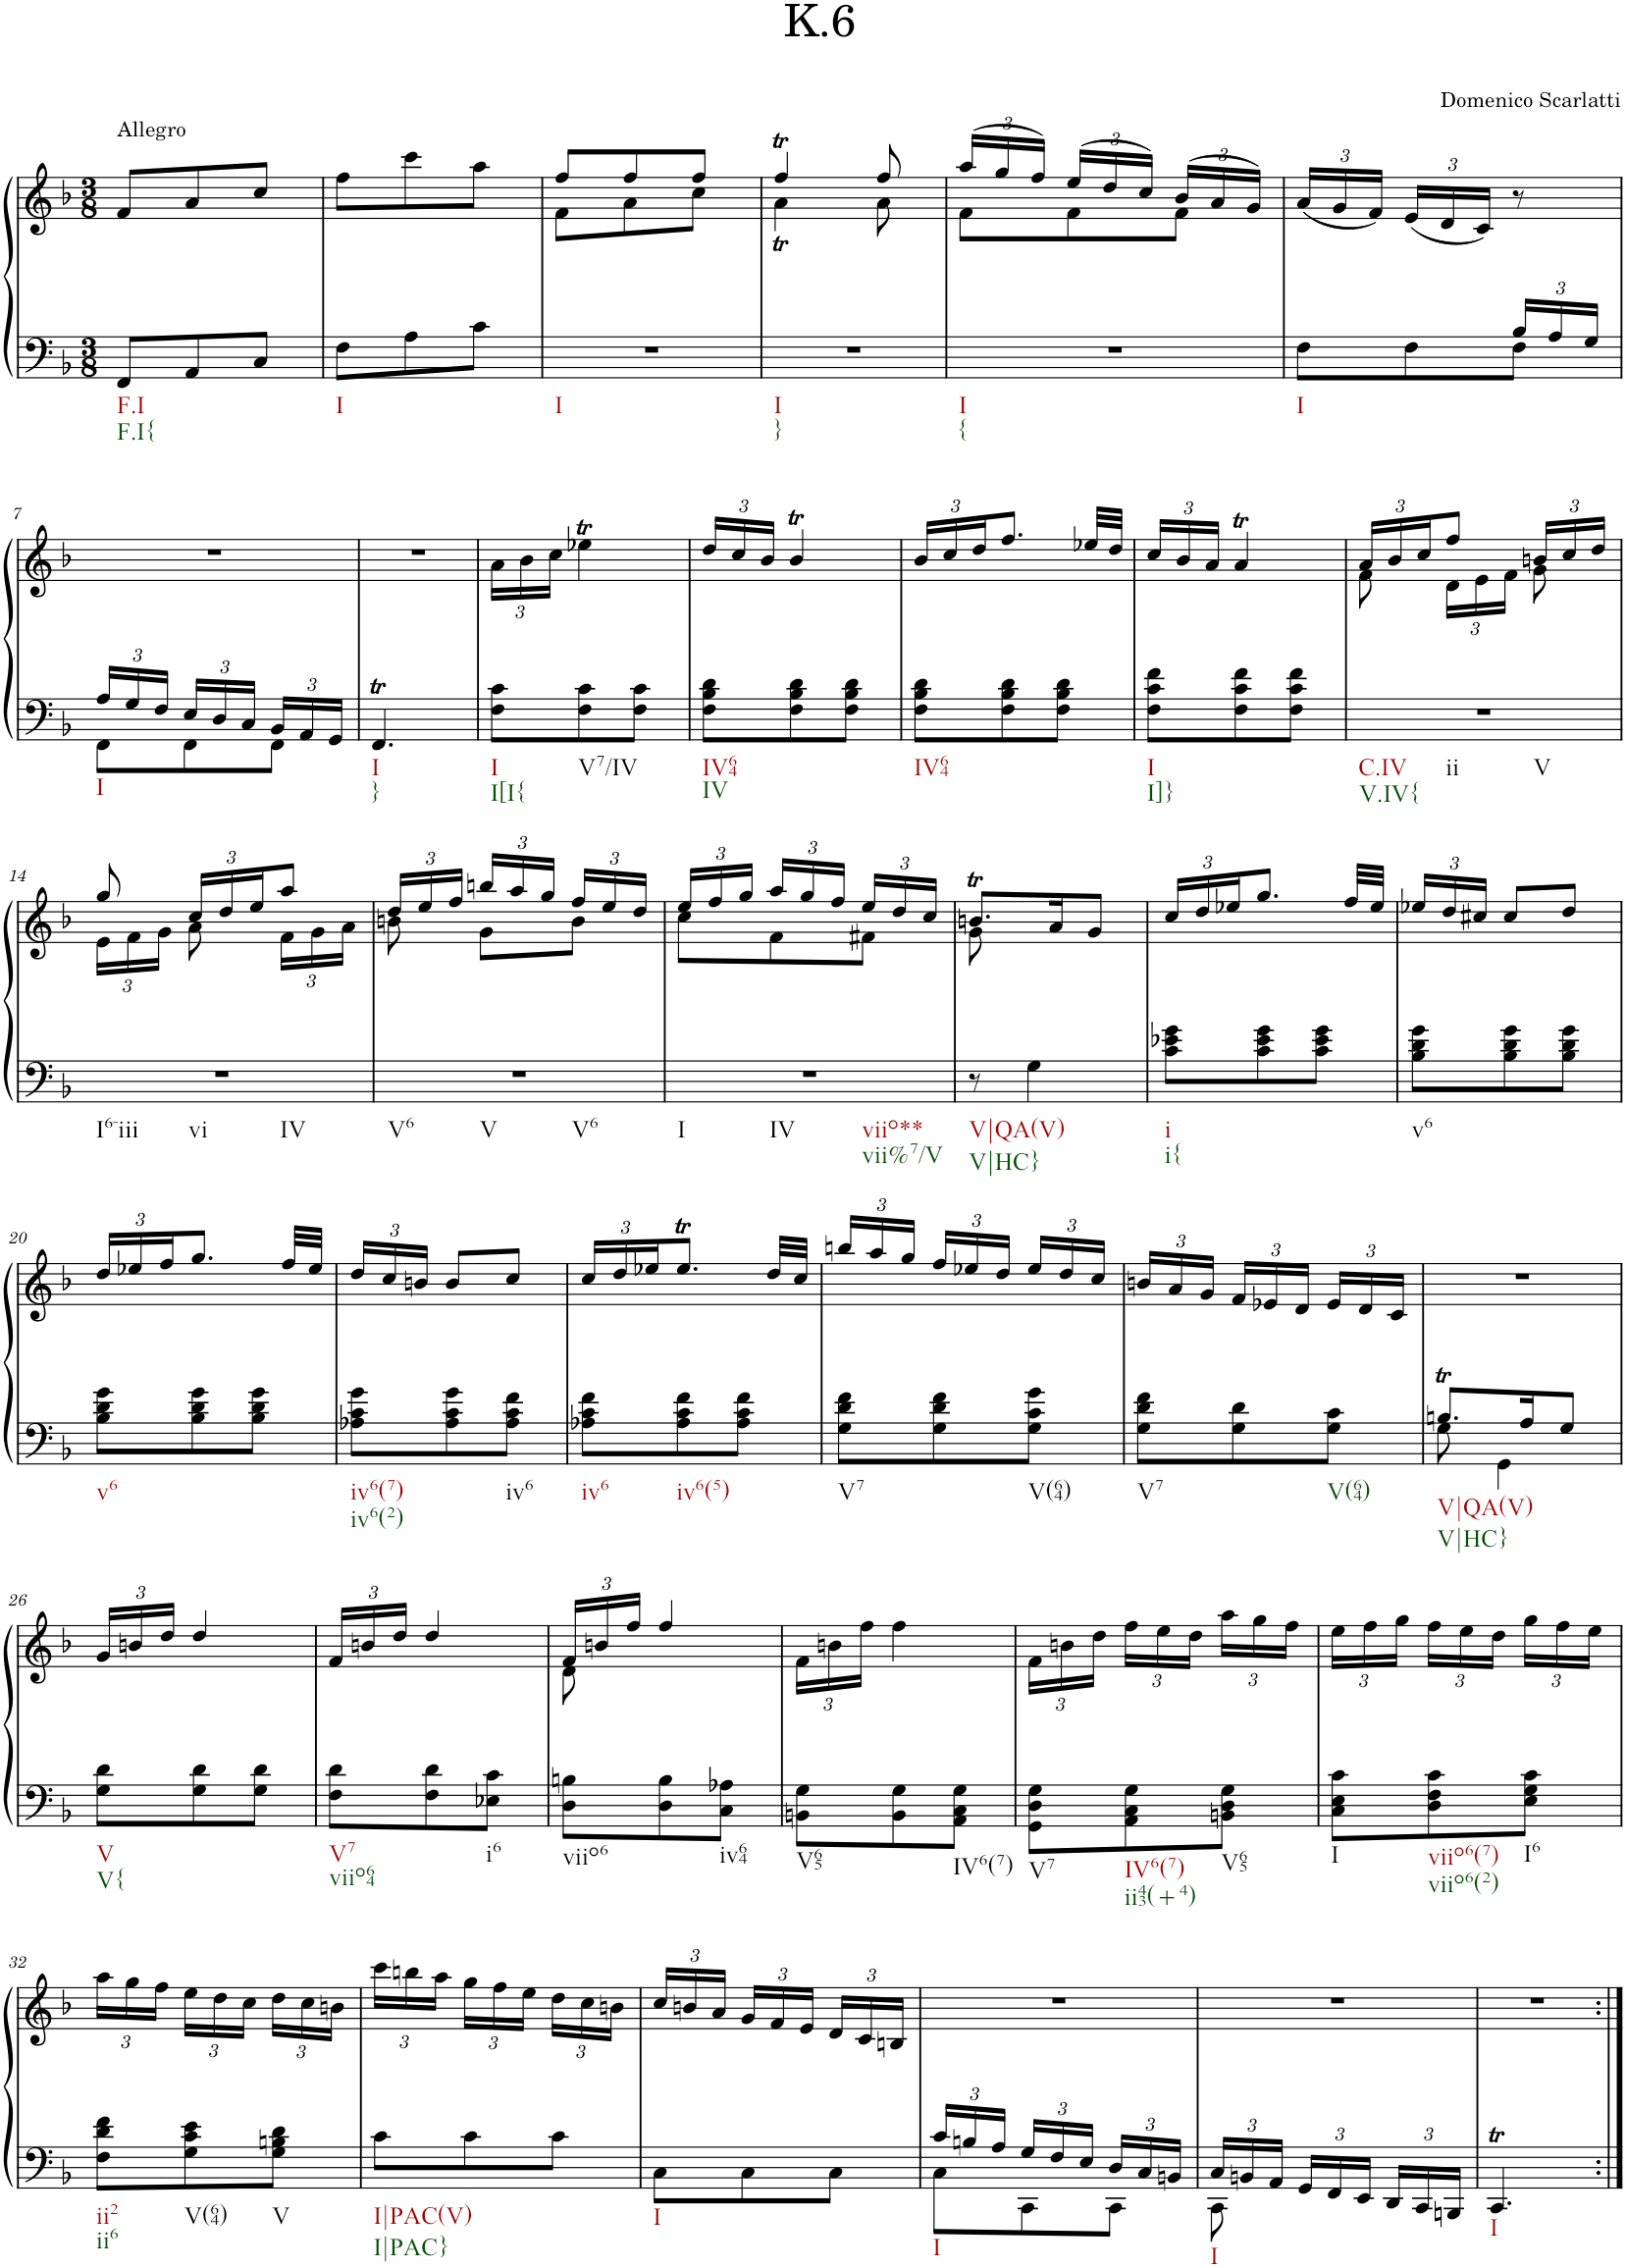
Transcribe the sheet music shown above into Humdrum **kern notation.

**kern	**kern
*part1	*part1
*staff2	*staff1
*I"Piano	*
*I'Pno.	*
*clefF4	*clefG2
*k[b-]	*k[b-]
*M3/8	*M3/8
=1	=1
!	!LO:TX:a:t=Allegro
!LO:TX:b:t=F.I	!
!LO:TX:b:t=F.I{	!
8FF/L	8f/L
8AA/	8a/
8C/J	8cc/J
=2	=2
!LO:TX:b:t=I	!
8F\L	8ff\L
8A\	8ccc\
8c\J	8aa\J
=3	=3
*	*^
!LO:TX:b:t=I	!	!
4.r	8ff/L	8f\L
.	8ff/	8a\
.	8ff/J	8cc\J
=4	=4	=4
!LO:TX:b:t=I	!	!
!LO:TX:b:t=}	!	!
4.r	4ffT/	4at\
.	8ff/	8a\
=5	=5	=5
*	*Xbrackettup	*
!LO:TX:b:t=I	!	!
!LO:TX:b:t={	!	!
4.r	(24aa/LL	8f\L
.	24gg/	.
.	24ff/JJ)	.
.	(24ee/LL	8f\
.	24dd/	.
.	24cc/JJ)	.
.	(24b-/LL	8f\J
.	24a/	.
.	24g/JJ)	.
*	*v	*v
=6	=6
*^	*
!LO:TX:b:t=I	!	!
4ryy	8F\L	(24a/LL
.	.	24g/
.	.	24f/JJ)
.	8F\	(24e/LL
.	.	24d/
.	.	24c/JJ)
*Xbrackettup	*	*
24B-/LL	8F\J	8r
24A/	.	.
24G/JJ	.	.
!!LO:LB:g=z
=7	=7	=7
!LO:TX:b:t=I	!	!
24A/LL	8FF\L	4.r
24G/	.	.
24F/JJ	.	.
24E/LL	8FF\	.
24D/	.	.
24C/JJ	.	.
24BB-/LL	8FF\J	.
24AA/	.	.
24GG/JJ	.	.
*v	*v	*
=8	=8
!LO:TX:b:t=I	!
!LO:TX:b:t=}	!
4.FFT/	4.r
=9	=9
!LO:TX:b:t=I	!
!LO:TX:b:t=I[I{	!
8F\ 8c\L	24a\LL
.	24b-\
.	24cc\JJ
!LO:TX:b:t=V7/IV	!
8F\ 8c\	4ee-XT\
8F\ 8c\J	.
=10	=10
!LO:TX:b:t=IV64	!
!LO:TX:b:t=IV	!
8F\ 8B-\ 8d\L	24dd/LL
.	24cc/
.	24b-/JJ
8F\ 8B-\ 8d\	4b-T/
8F\ 8B-\ 8d\J	.
=11	=11
!LO:TX:b:t=IV64	!
8F\ 8B-\ 8d\L	24b-/LL
.	24cc/
.	24dd/J
8F\ 8B-\ 8d\	8.ff/J
8F\ 8B-\ 8d\J	.
.	32ee-X/LLL
.	32dd/JJJ
=12	=12
!LO:TX:b:t=I	!
!LO:TX:b:t=I]}	!
8F\ 8c\ 8f\L	24cc/LL
.	24b-/
.	24a/JJ
8F\ 8c\ 8f\	4at/
8F\ 8c\ 8f\J	.
=13	=13
*	*^
!LO:TX:b:t=C.IV	!	!
!LO:TX:b:t=V.IV{	!	!
!LO:TX:b:t=ii	!	!
!LO:TX:b:t=V	!	!
4.r	24a/LL	8f\
.	24b-/	.
.	24cc/J	.
.	8ff/J	24d\LL
.	.	24e\
.	.	24f\JJ
.	24bn/LL	8g\
.	24cc/	.
.	24dd/JJ	.
!!LO:LB:g=z	!!
=14	=14	=14
!LO:TX:b:t=I6-iii	!	!
!LO:TX:b:t=vi	!	!
!LO:TX:b:t=IV	!	!
4.r	8gg/	24e\LL
.	.	24f\
.	.	24g\JJ
.	24cc/LL	8a\
.	24dd/	.
.	24ee/J	.
.	8aa/J	24f\LL
.	.	24g\
.	.	24a\JJ
=15	=15	=15
!LO:TX:b:t=V6	!	!
!LO:TX:b:t=V	!	!
!LO:TX:b:t=V6	!	!
4.r	24dd/LL	8bn\
.	24ee/	.
.	24ff/JJ	.
.	24bbn/LL	8g\L
.	24aa/	.
.	24gg/JJ	.
.	24ff/LL	8b\J
.	24ee/	.
.	24dd/JJ	.
=16	=16	=16
!LO:TX:b:t=I	!	!
!LO:TX:b:t=IV	!	!
!LO:TX:b:t=viio**	!	!
!LO:TX:b:t=vii%7/V	!	!
4.r	24ee/LL	8cc\L
.	24ff/	.
.	24gg/JJ	.
.	24aa/LL	8f\
.	24gg/	.
.	24ff/JJ	.
.	24ee/LL	8f#X\J
.	24dd/	.
.	24cc/JJ	.
=17	=17	=17
!LO:TX:b:t=V|QA(V)	!	!
!LO:TX:b:t=V|HC}	!	!
8r	8.bnt/L	8g\
4G\	.	4ryy
.	16a/K	.
.	8g/J	.
*	*v	*v
=18	=18
!LO:TX:b:t=i	!
!LO:TX:b:t=i{	!
8c\ 8e-X\ 8g\L	24cc/LL
.	24dd/
.	24ee-X/J
8c\ 8e-\ 8g\	8.gg/J
8c\ 8e-\ 8g\J	.
.	32ff/LLL
.	32ee-/JJJ
=19	=19
!LO:TX:b:t=v6	!
8B-\ 8d\ 8g\L	24ee-X/LL
.	24dd/
.	24cc#X/JJ
8B-\ 8d\ 8g\	8cc#/L
8B-\ 8d\ 8g\J	8dd/J
!!LO:LB:g=z
=20	=20
!LO:TX:b:t=v6	!
8B-\ 8d\ 8g\L	24dd/LL
.	24ee-X/
.	24ff/J
8B-\ 8d\ 8g\	8.gg/J
8B-\ 8d\ 8g\J	.
.	32ff/LLL
.	32ee-/JJJ
=21	=21
!LO:TX:b:t=iv6(7)	!
!LO:TX:b:t=iv6(2)	!
8A-X\ 8c\ 8g\L	24dd/LL
.	24cc/
.	24bn/JJ
8A-\ 8c\ 8g\	8b/L
!LO:TX:b:t=iv6	!
8A-\ 8c\ 8f\J	8cc/J
=22	=22
!LO:TX:b:t=iv6	!
8A-X\ 8c\ 8f\L	24cc/LL
.	24dd/
.	24ee-X/J
!LO:TX:b:t=iv6(5)	!
8A-\ 8c\ 8f\	8.ee-T/J
8A-\ 8c\ 8f\J	.
.	32dd/LLL
.	32cc/JJJ
=23	=23
!LO:TX:b:t=V7	!
8G\ 8d\ 8f\L	24bbn/LL
.	24aa/
.	24gg/JJ
8G\ 8d\ 8f\	24ff/LL
.	24ee-X/
.	24dd/JJ
!LO:TX:b:t=V(64)	!
8G\ 8c\ 8g\J	24ee-/LL
.	24dd/
.	24cc/JJ
=24	=24
!LO:TX:b:t=V7	!
8G\ 8d\ 8f\L	24bn/LL
.	24a/
.	24g/JJ
8G\ 8d\	24f/LL
.	24e-X/
.	24d/JJ
!LO:TX:b:t=V(64)	!
8G\ 8c\J	24e-/LL
.	24d/
.	24c/JJ
=25	=25
*^	*
!LO:TX:b:t=V|QA(V)	!	!
!LO:TX:b:t=V|HC}	!	!
8.Bnt/L	8G\	4.r
.	4GG\	.
16A/K	.	.
8G/J	.	.
*v	*v	*
!!LO:LB:g=z
=26	=26
!LO:TX:b:t=V	!
!LO:TX:b:t=V{	!
8G\ 8d\L	24g/LL
.	24bn/
.	24dd/JJ
8G\ 8d\	4dd/
8G\ 8d\J	.
=27	=27
!LO:TX:b:t=V7	!
!LO:TX:b:t=viio64	!
8F\ 8d\L	24f/LL
.	24bn/
.	24dd/JJ
8F\ 8d\	4dd/
!LO:TX:b:t=i6	!
8E-X\ 8c\J	.
=28	=28
*	*^
!LO:TX:b:t=viio6	!	!
8D\ 8Bn\L	24f/LL	8d\
.	24bn/	.
.	24ff/JJ	.
8D\ 8B\	4ff/	4ryy
!LO:TX:b:t=iv64	!	!
8C\ 8A-X\J	.	.
*	*v	*v
=29	=29
!LO:TX:b:t=V65	!
8BBn\ 8G\L	24f\LL
.	24bn\
.	24ff\JJ
8BB\ 8G\	4ff\
!LO:TX:b:t=IV6(7)	!
8AA\ 8C\ 8G\J	.
=30	=30
!LO:TX:b:t=V7	!
8GG\ 8D\ 8G\L	24f\LL
.	24bn\
.	24dd\JJ
!LO:TX:b:t=IV6(7)	!
!LO:TX:b:t=ii43(+4)	!
8AA\ 8C\ 8G\	24ff\LL
.	24ee\
.	24dd\JJ
!LO:TX:b:t=V65	!
8BBn\ 8D\ 8G\J	24aa\LL
.	24gg\
.	24ff\JJ
=31	=31
!LO:TX:b:t=I	!
8C\ 8E\ 8c\L	24ee\LL
.	24ff\
.	24gg\JJ
!LO:TX:b:t=viio6(7)	!
!LO:TX:b:t=viio6(2)	!
8D\ 8F\ 8c\	24ff\LL
.	24ee\
.	24dd\JJ
!LO:TX:b:t=I6	!
8E\ 8G\ 8c\J	24gg\LL
.	24ff\
.	24ee\JJ
!!LO:LB:g=z
=32	=32
!LO:TX:b:t=ii2	!
!LO:TX:b:t=ii6	!
8F\ 8d\ 8f\L	24aa\LL
.	24gg\
.	24ff\JJ
!LO:TX:b:t=V(64)	!
8G\ 8c\ 8e\	24ee\LL
.	24dd\
.	24cc\JJ
!LO:TX:b:t=V	!
8G\ 8Bn\ 8d\J	24dd\LL
.	24cc\
.	24bn\JJ
=33	=33
!LO:TX:b:t=I|PAC(V)	!
!LO:TX:b:t=I|PAC}	!
8c\L	24ccc\LL
.	24bbn\
.	24aa\JJ
8c\	24gg\LL
.	24ff\
.	24ee\JJ
8c\J	24dd\LL
.	24cc\
.	24bn\JJ
=34	=34
!LO:TX:b:t=I	!
8C\L	24cc/LL
.	24bn/
.	24a/JJ
8C\	24g/LL
.	24f/
.	24e/JJ
8C\J	24d/LL
.	24c/
.	24Bn/JJ
=35	=35
*^	*
!LO:TX:b:t=I	!	!
24c/LL	8C\L	4.r
24Bn/	.	.
24A/JJ	.	.
24G/LL	8CC\	.
24F/	.	.
24E/JJ	.	.
24D/LL	8CC\J	.
24C/	.	.
24BBn/JJ	.	.
=36	=36	=36
!LO:TX:b:t=I	!	!
24C/LL	8CC\	4.r
24BBn/	.	.
24AA/JJ	.	.
24GG/LL	4ryy	.
24FF/	.	.
24EE/JJ	.	.
24DD/LL	.	.
24CC/	.	.
24BBBn/JJ	.	.
*v	*v	*
=37	=37
!LO:TX:b:t=I	!
4.CCT/	4.r
=:|!	=:|!
*-	*-
